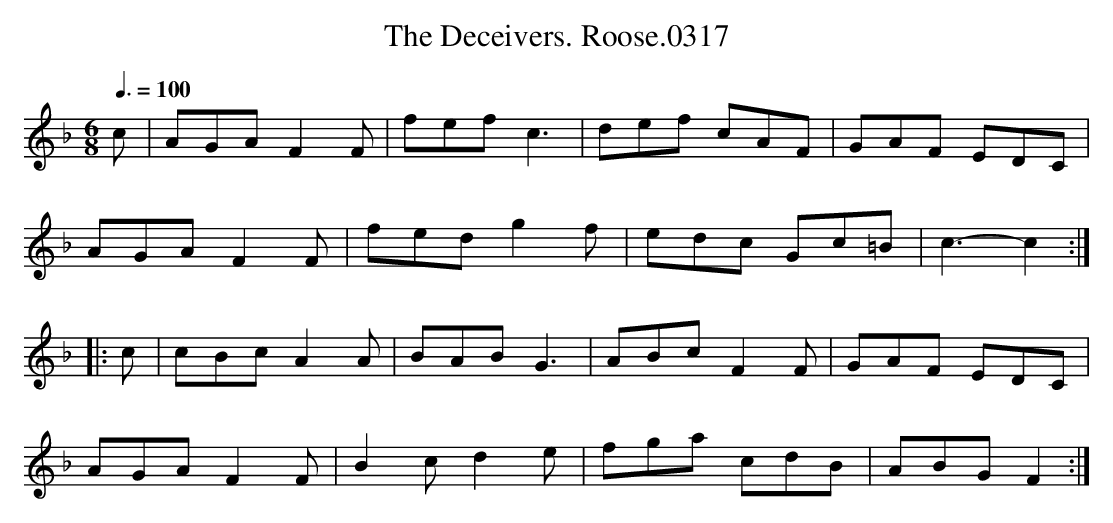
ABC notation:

X:1
T:Deceivers. Roose.0317, The
M:6/8
L:1/8
Q:3/8=100
K:F
c|AGA F2F|fef c3|def cAF|GAF EDC|
AGA F2F|fed g2f|edc Gc=B|c3-c2 :|
|: c|cBc A2A|BAB G3|ABc F2F|GAF EDC|
AGA F2F|B2c d2e|fga cdB|ABG F2 :|
